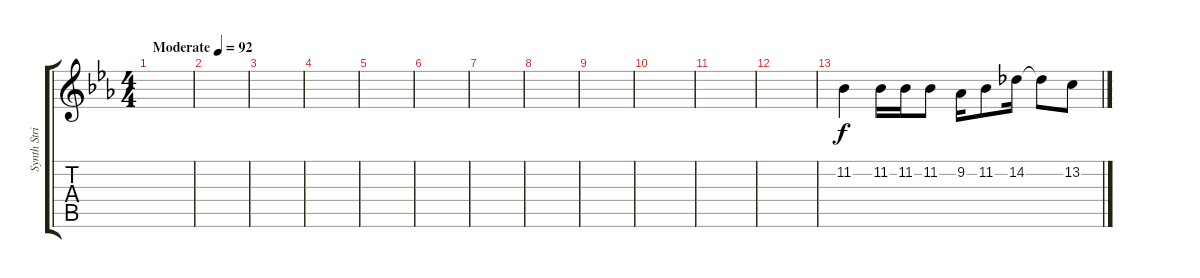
\track ("Synth Strings 2" "Synth Stri") {instrument synthstrings1}
\staff {score tabs}
\tuning (E4 B3 G3 D3 A2 E2) {hide}
\ts (4 4)
\tempo (92 "Moderate")
\clef g2
\ks eb
|
|
|
|
|
|
|
|
|
|
|
|
11.2.4 11.2.16 11.2.16 11.2.8 9.2.16 11.2.8 14.2.16 14.2{t}.8 13.2.8
